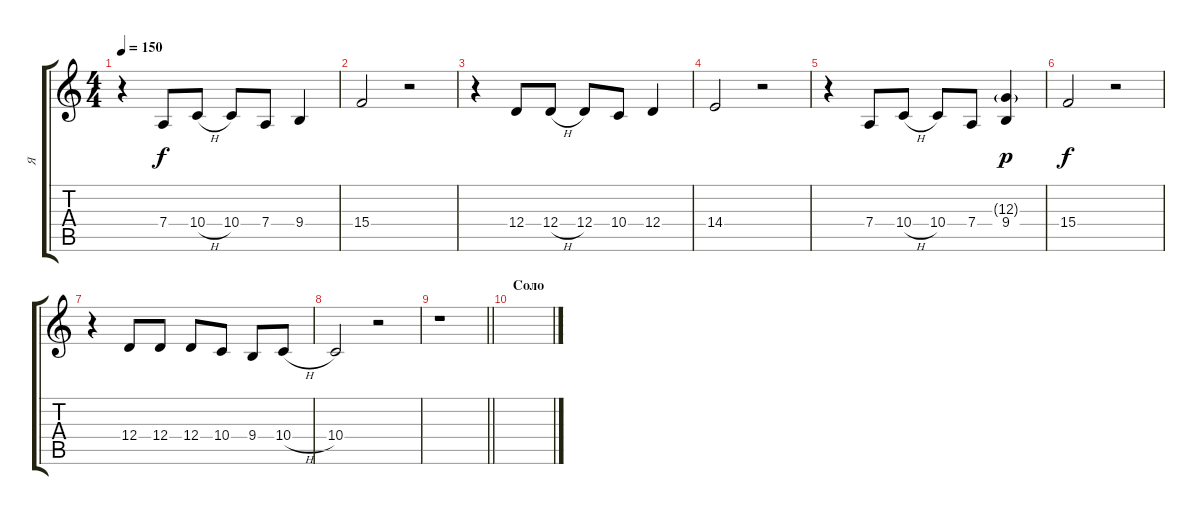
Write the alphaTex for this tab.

\track ("Я" "Я") {instrument violin}
\staff {score tabs}
\tuning (E4 B3 G3 D3 A2 E2) {hide}
\ts (4 4)
\tempo 150
\clef g2
\ks c
r.4{dy f} 7.4.8 10.4{h}.8 10.4.8 7.4.8 9.4.4 |
15.4.2 r.2 |
r.4 12.4.8 12.4{h}.8 12.4.8 10.4.8 12.4.4 |
14.4.2 r.2 |
r.4 7.4.8 10.4{h}.8 10.4.8 7.4.8 (12.3{g} 9.4).4{dy p beam Up} |
15.4.2{dy f} r.2 |
r.4 12.4.8 12.4.8 12.4.8 10.4.8 9.4.8 10.4{h}.8 |
10.4.2 r.2 |
\barLineRight lightlight
r.1 |
\section ("" "Соло")
